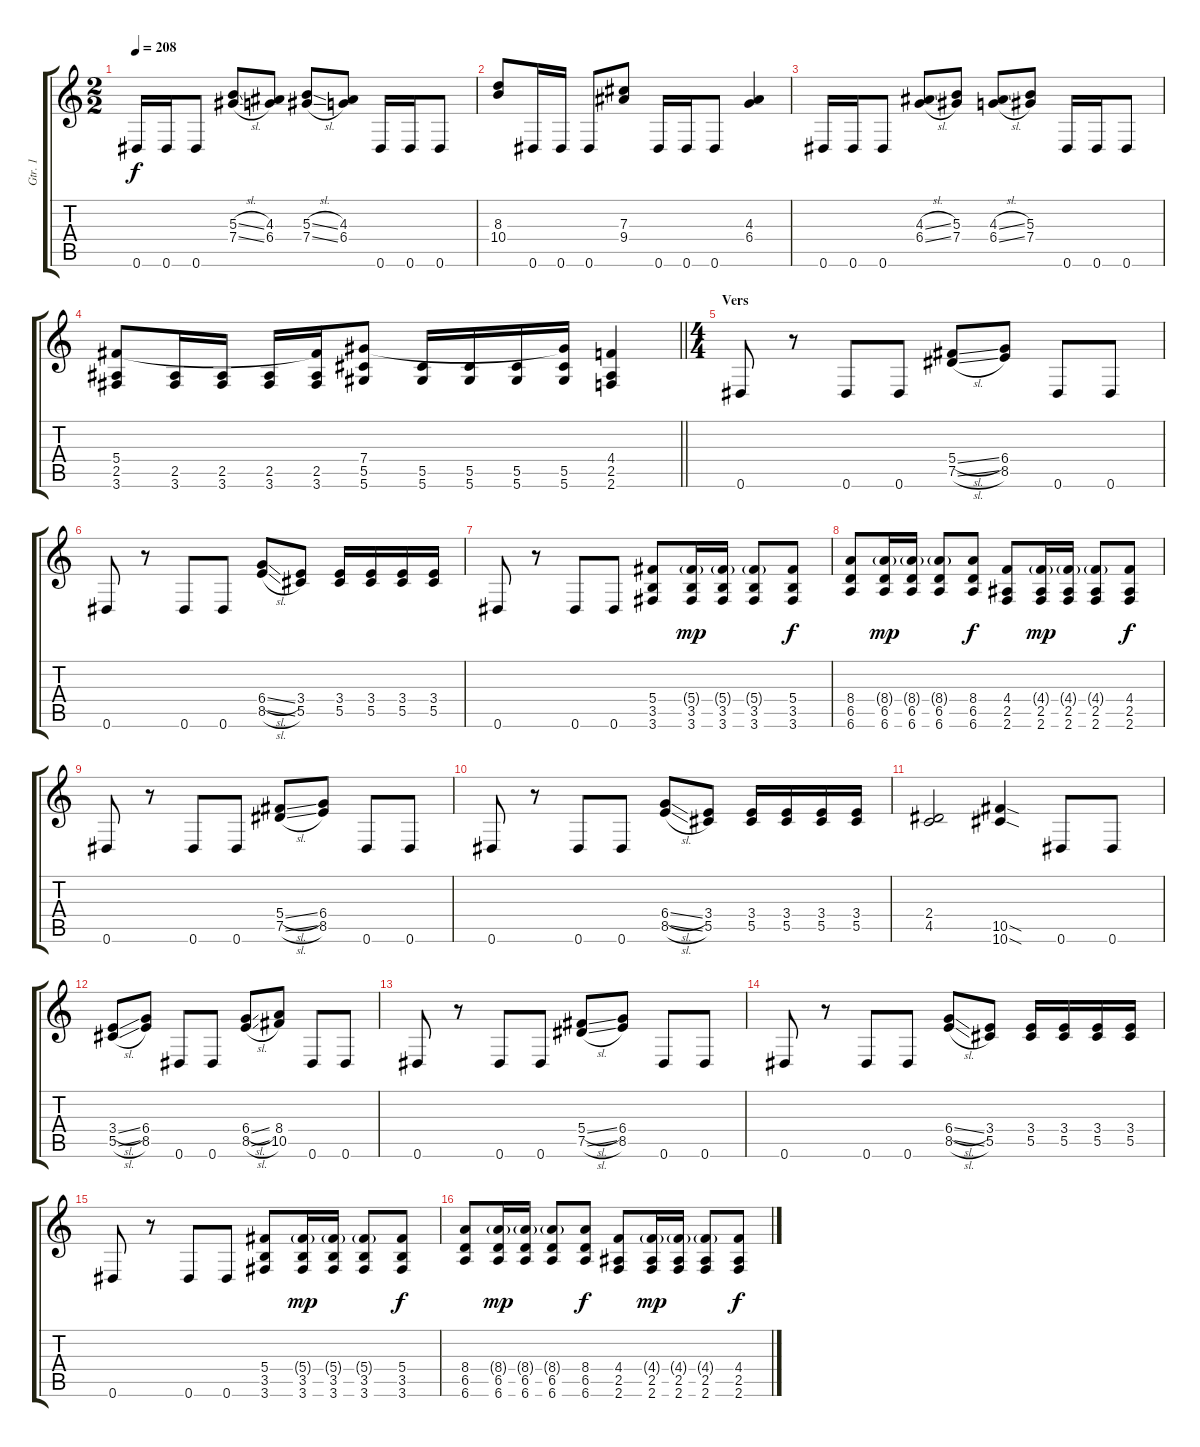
\track ("Gtr. 1" "Gtr. 1") {instrument distortionguitar}
\staff {score tabs}
\tuning (Eb4 Bb3 Gb3 Db3 Ab2 Eb2) {hide}
\ts (2 2)
\tempo 208
\clef g2
\ks c
0.6.16{dy f} 0.6.16 0.6.8 (5.3{sl} 7.4{sl}).8 (4.3 6.4).8 (5.3{sl} 7.4{sl}).8 (4.3 6.4).8 0.6.16 0.6.16 0.6.8 |
(8.3 10.4).8 0.6.16 0.6.16 0.6.8 (7.3 9.4).8 0.6.16 0.6.16 0.6.8 (4.3 6.4).4 |
0.6.16 0.6.16 0.6.8 (4.3{sl} 6.4{sl}).8 (5.3 7.4).8 (4.3{sl} 6.4{sl}).8 (5.3 7.4).8 0.6.16 0.6.16 0.6.8 |
\barLineRight lightlight
(5.4 2.5 3.6).8 (2.5 3.6).16 (2.5 3.6).16 (2.5 3.6).16 (5.4{t} 2.5 3.6).16 (7.4 5.5 5.6).8 (5.5 5.6).16 (5.5 5.6).16 (5.5 5.6).16 (7.4{t} 5.5 5.6).16 (4.4 2.5 2.6).4 |
\ts (4 4)
\section ("" "Vers")
0.6.8 r.8 0.6.8 0.6.8 (5.4{sl} 7.5{sl}).8 (6.4 8.5).8 0.6.8 0.6.8 |
0.6.8 r.8 0.6.8 0.6.8 (6.4{sl} 8.5{sl}).8 (3.4 5.5).8 (3.4 5.5).16 (3.4 5.5).16 (3.4 5.5).16 (3.4 5.5).16 |
0.6.8 r.8 0.6.8 0.6.8 (5.4 3.5 3.6).8 (5.4{g} 3.5 3.6).16{dy mp} (5.4{g} 3.5 3.6).16 (5.4{g} 3.5 3.6).8 (5.4 3.5 3.6).8{dy f} |
(8.4 6.5 6.6).8 (8.4{g} 6.5 6.6).16{dy mp} (8.4{g} 6.5 6.6).16 (8.4{g} 6.5 6.6).8 (8.4 6.5 6.6).8{dy f} (4.4 2.5 2.6).8 (4.4{g} 2.5 2.6).16{dy mp} (4.4{g} 2.5 2.6).16 (4.4{g} 2.5 2.6).8 (4.4 2.5 2.6).8{dy f} |
0.6.8 r.8 0.6.8 0.6.8 (5.4{sl} 7.5{sl}).8 (6.4 8.5).8 0.6.8 0.6.8 |
0.6.8 r.8 0.6.8 0.6.8 (6.4{sl} 8.5{sl}).8 (3.4 5.5).8 (3.4 5.5).16 (3.4 5.5).16 (3.4 5.5).16 (3.4 5.5).16 |
(2.4 4.5).2 (10.5{sod} 10.6{sod}).4 0.6.8 0.6.8 |
(3.4{sl} 5.5{sl}).8 (6.4 8.5).8 0.6.8 0.6.8 (6.4{sl} 8.5{sl}).8 (8.4 10.5).8 0.6.8 0.6.8 |
0.6.8 r.8 0.6.8 0.6.8 (5.4{sl} 7.5{sl}).8 (6.4 8.5).8 0.6.8 0.6.8 |
0.6.8 r.8 0.6.8 0.6.8 (6.4{sl} 8.5{sl}).8 (3.4 5.5).8 (3.4 5.5).16 (3.4 5.5).16 (3.4 5.5).16 (3.4 5.5).16 |
0.6.8 r.8 0.6.8 0.6.8 (5.4 3.5 3.6).8 (5.4{g} 3.5 3.6).16{dy mp} (5.4{g} 3.5 3.6).16 (5.4{g} 3.5 3.6).8 (5.4 3.5 3.6).8{dy f} |
(8.4 6.5 6.6).8 (8.4{g} 6.5 6.6).16{dy mp} (8.4{g} 6.5 6.6).16 (8.4{g} 6.5 6.6).8 (8.4 6.5 6.6).8{dy f} (4.4 2.5 2.6).8 (4.4{g} 2.5 2.6).16{dy mp} (4.4{g} 2.5 2.6).16 (4.4{g} 2.5 2.6).8 (4.4 2.5 2.6).8{dy f}
